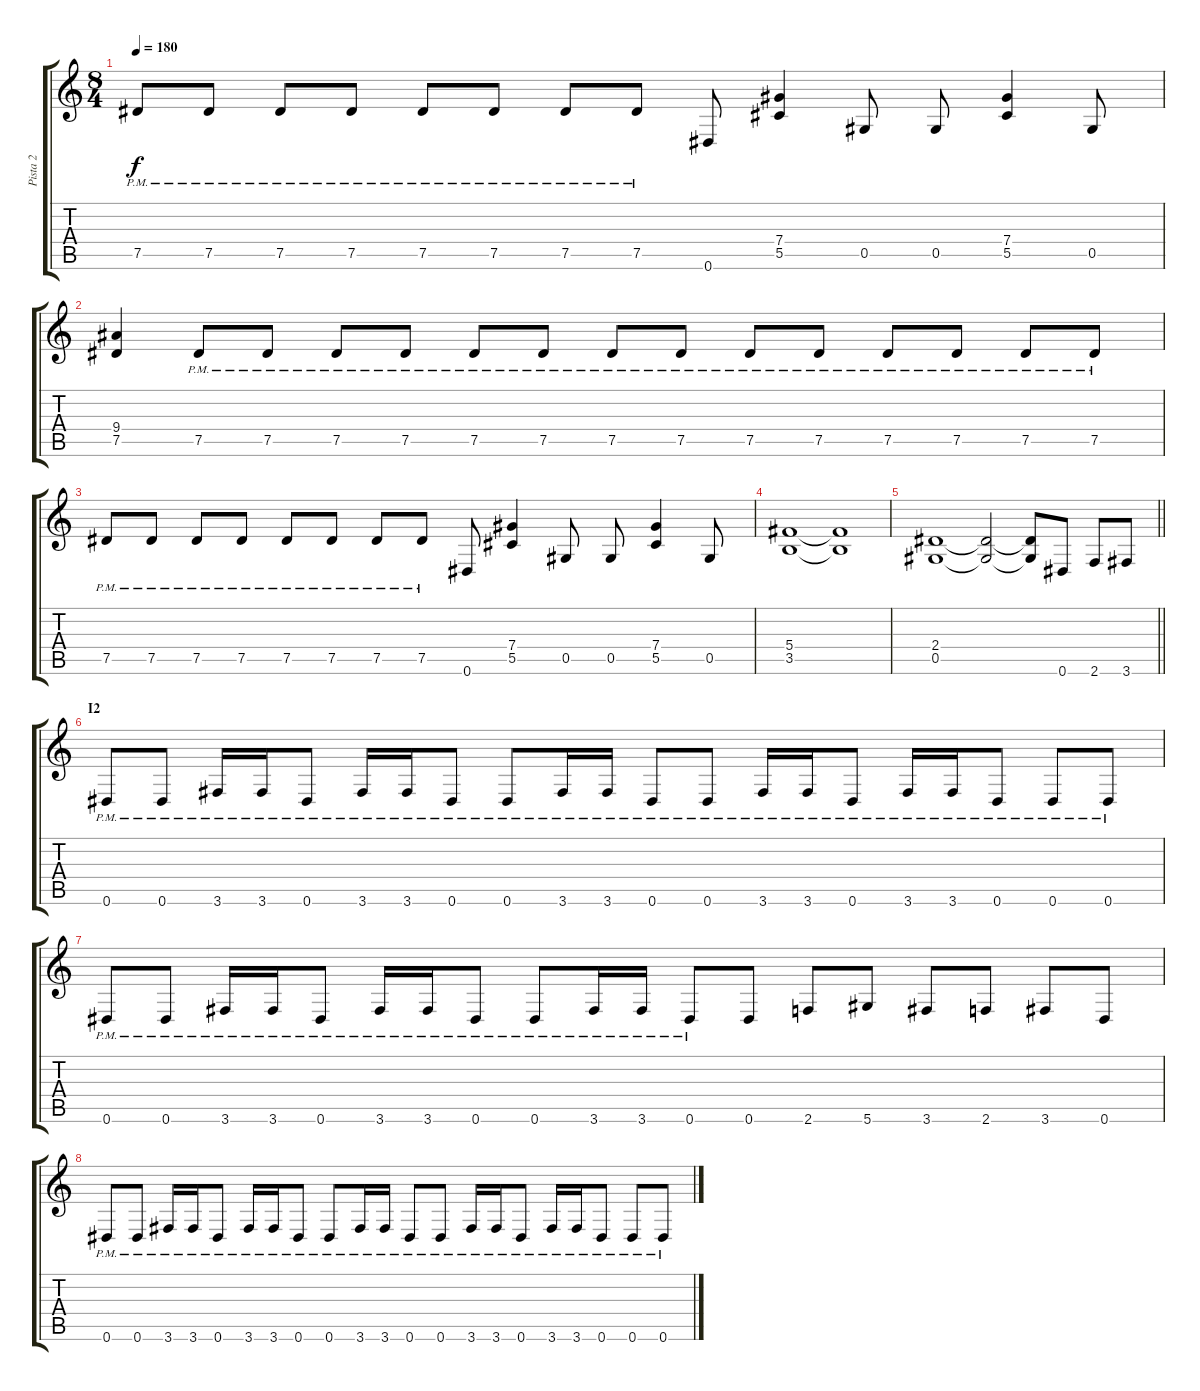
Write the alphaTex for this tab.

\track ("Pista 2" "Pista 2") {instrument distortionguitar}
\staff {score tabs}
\tuning (Eb4 Bb3 Gb3 Db3 Ab2 Eb2) {hide}
\ts (8 4)
\tempo 180
\clef g2
\ks c
7.5{pm}.8{dy f} 7.5{pm}.8 7.5{pm}.8 7.5{pm}.8 7.5{pm}.8 7.5{pm}.8 7.5{pm}.8 7.5{pm}.8 0.6.8 (7.4 5.5).4 0.5.8 0.5.8 (7.4 5.5).4 0.5.8 |
(9.4 7.5).4 7.5{pm}.8 7.5{pm}.8 7.5{pm}.8 7.5{pm}.8 7.5{pm}.8 7.5{pm}.8 7.5{pm}.8 7.5{pm}.8 7.5{pm}.8 7.5{pm}.8 7.5{pm}.8 7.5{pm}.8 7.5{pm}.8 7.5{pm}.8 |
7.5{pm}.8 7.5{pm}.8 7.5{pm}.8 7.5{pm}.8 7.5{pm}.8 7.5{pm}.8 7.5{pm}.8 7.5{pm}.8 0.6.8 (7.4 5.5).4 0.5.8 0.5.8 (7.4 5.5).4 0.5.8 |
(5.4 3.5).1 (5.4{t} 3.5{t}).1 |
\barLineRight lightlight
(2.4 0.5).1 (2.4{t} 0.5{t}).2 (2.4{t} 0.5{t}).8 0.6.8 2.6.8 3.6.8 |
\section ("" "I2")
0.6{pm}.8 0.6{pm}.8 3.6{pm}.16 3.6{pm}.16 0.6{pm}.8 3.6{pm}.16 3.6{pm}.16 0.6{pm}.8 0.6{pm}.8 3.6{pm}.16 3.6{pm}.16 0.6{pm}.8 0.6{pm}.8 3.6{pm}.16 3.6{pm}.16 0.6{pm}.8 3.6{pm}.16 3.6{pm}.16 0.6{pm}.8 0.6{pm}.8 0.6{pm}.8 |
0.6{pm}.8 0.6{pm}.8 3.6{pm}.16 3.6{pm}.16 0.6{pm}.8 3.6{pm}.16 3.6{pm}.16 0.6{pm}.8 0.6{pm}.8 3.6{pm}.16 3.6{pm}.16 0.6{pm}.8 0.6.8 2.6.8 5.6.8 3.6.8 2.6.8 3.6.8 0.6.8 |
0.6{pm}.8 0.6{pm}.8 3.6{pm}.16 3.6{pm}.16 0.6{pm}.8 3.6{pm}.16 3.6{pm}.16 0.6{pm}.8 0.6{pm}.8 3.6{pm}.16 3.6{pm}.16 0.6{pm}.8 0.6{pm}.8 3.6{pm}.16 3.6{pm}.16 0.6{pm}.8 3.6{pm}.16 3.6{pm}.16 0.6{pm}.8 0.6{pm}.8 0.6{pm}.8
